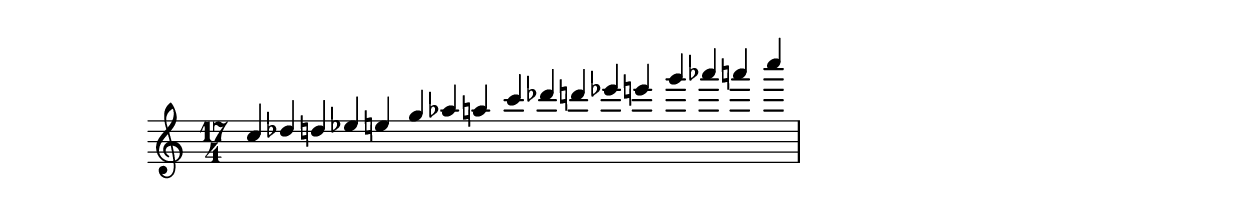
\version "2.18.2" \score { \new Staff << \new Voice { \set midiInstrument = #"piano" \voiceOne
 \key c \major \time 17/4
\override Voice.TextScript.font-size = #-4
 { c'' des'' d'' ees'' e'' g'' aes'' a'' c''' des''' d''' ees''' e''' g''' aes''' a''' c''''  } 
 } >> \layout { } \midi { \context { \Staff \remove "Staff_performer" }
\context { \Voice \consists "Staff_performer" } \tempo 2 = 60 } }
\paper{oddHeaderMarkup = ##f oddFooterMarkup = ##f}
